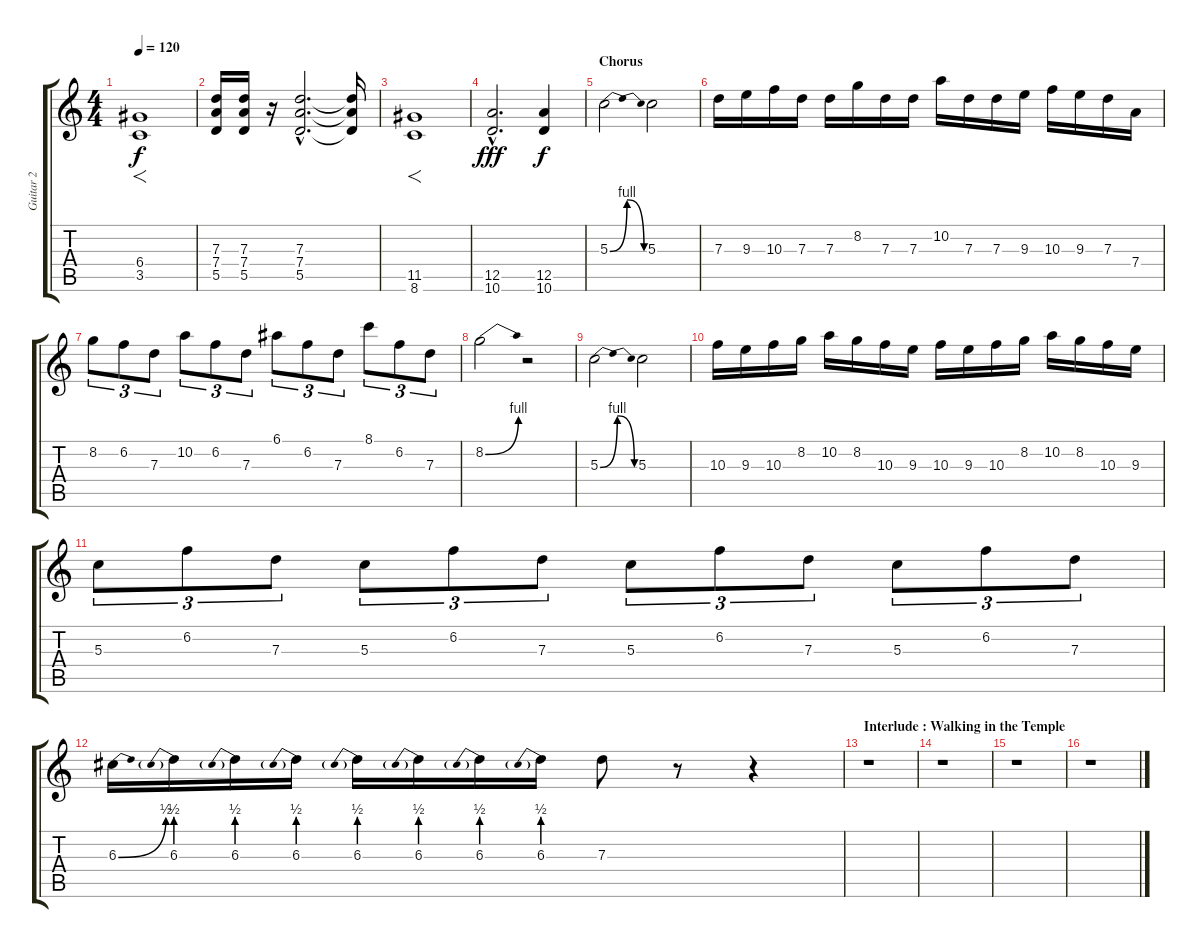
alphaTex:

\track ("Guitar 2" "Guitar 2") {instrument overdrivenguitar}
\staff {score tabs}
\tuning (E4 B3 G3 D3 A2 E2) {hide}
\ts (4 4)
\tempo 120
\clef g2
\ks c
(6.4 3.5).1{f dy f instrument overdrivenguitar} |
(7.3 7.4 5.5).16 (7.3 7.4 5.5).16 r.16 (7.3{hac} 7.4{hac} 5.5{hac}).2{d volume 7} (7.3{t} 7.4{t} 5.5{t}).16 |
(11.5 8.6).1{f volume 13} |
(12.5{hac} 10.6{hac}).2{d dy fff} (12.5 10.6).4{dy f} |
\section ("" "Chorus")
5.3{be (bendrelease 0 0 5 4 30 4 60 0)}.2 5.3.2 |
7.3.16 9.3.16 10.3.16 7.3.16 7.3.16 8.2.16 7.3.16 7.3.16 10.2.16 7.3.16 7.3.16 9.3.16 10.3.16 9.3.16 7.3.16 7.4.16 |
8.2.8{tu (3 2)} 6.2.8{tu (3 2)} 7.3.8{tu (3 2)} 10.2.8{tu (3 2)} 6.2.8{tu (3 2)} 7.3.8{tu (3 2)} 6.1.8{tu (3 2)} 6.2.8{tu (3 2)} 7.3.8{tu (3 2)} 8.1.8{tu (3 2)} 6.2.8{tu (3 2)} 7.3.8{tu (3 2)} |
8.2{be (bend 0 0 60 4)}.2 r.2 |
5.3{be (bendrelease 0 0 5 4 30 4 60 0)}.2 5.3.2 |
10.3.16 9.3.16 10.3.16 8.2.16 10.2.16 8.2.16 10.3.16 9.3.16 10.3.16 9.3.16 10.3.16 8.2.16 10.2.16 8.2.16 10.3.16 9.3.16 |
5.3.8{tu (3 2)} 6.2.8{tu (3 2)} 7.3.8{tu (3 2)} 5.3.8{tu (3 2)} 6.2.8{tu (3 2)} 7.3.8{tu (3 2)} 5.3.8{tu (3 2)} 6.2.8{tu (3 2)} 7.3.8{tu (3 2)} 5.3.8{tu (3 2)} 6.2.8{tu (3 2)} 7.3.8{tu (3 2)} |
6.3{be (bend 0 0 60 2)}.16 6.3{be (prebend 0 2 60 2)}.16 6.3{be (prebend 0 2 60 2)}.16 6.3{be (prebend 0 2 60 2)}.16 6.3{be (prebend 0 2 60 2)}.16 6.3{be (prebend 0 2 60 2)}.16 6.3{be (prebend 0 2 60 2)}.16 6.3{be (prebend 0 2 60 2)}.16 7.3.8 r.8 r.4 |
\section ("" "Interlude : Walking in the Temple")
r.1 |
r.1 |
r.1 |
r.1
